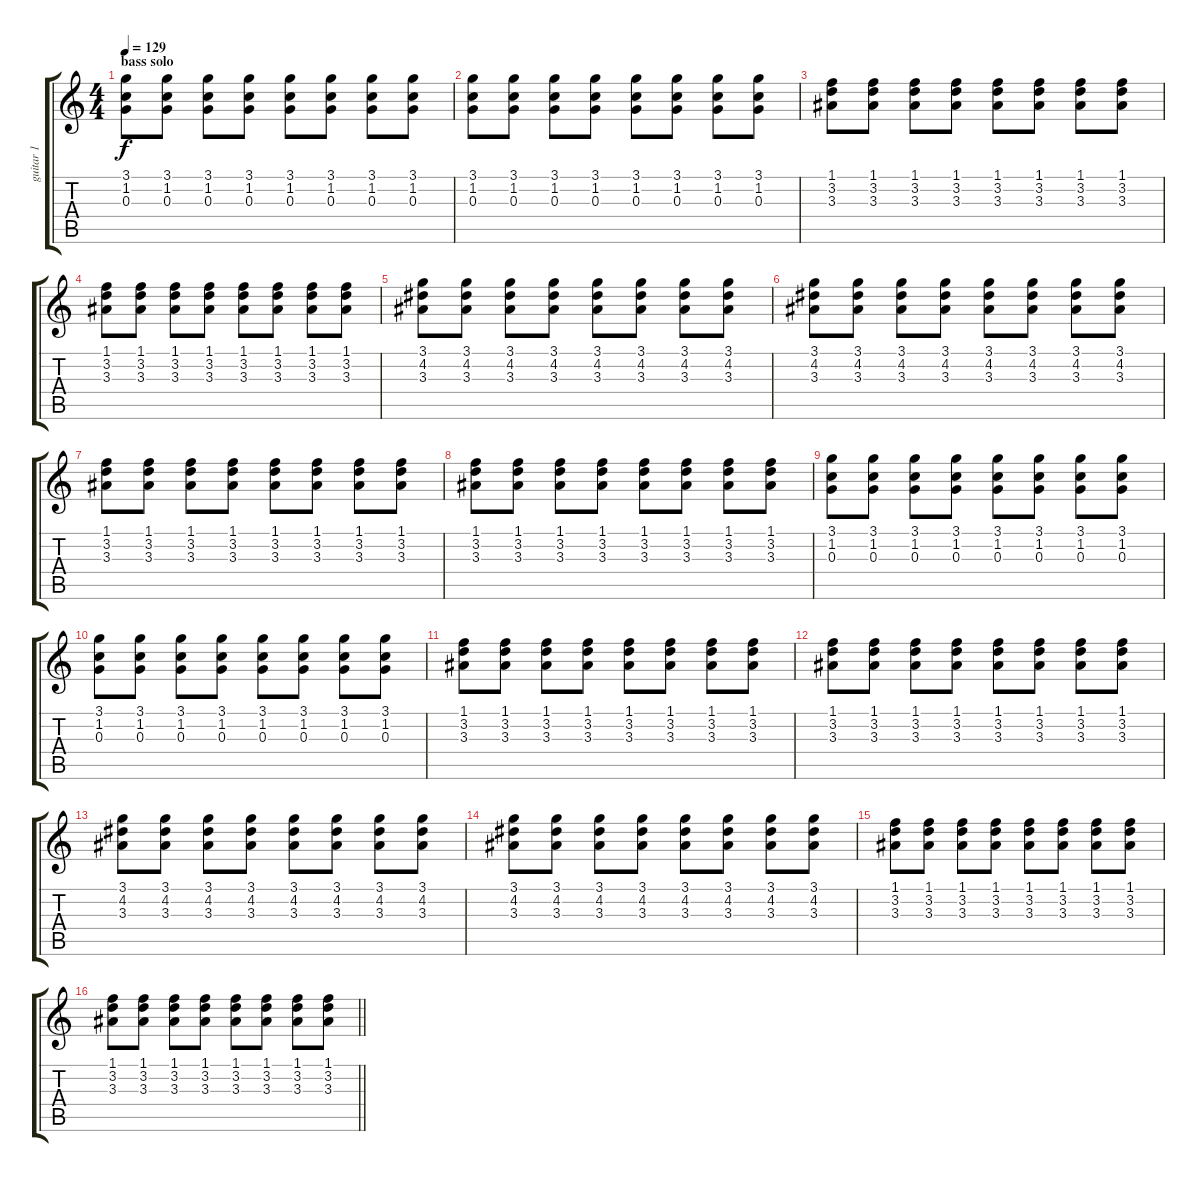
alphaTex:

\track ("guitar 1" "guitar 1") {instrument electricguitarclean}
\staff {score tabs}
\tuning (E4 B3 G3 D3 A2 E2) {hide}
\ts (4 4)
\section ("" "bass solo")
\tempo 129
\clef g2
\ks c
(3.1 1.2 0.3).8{dy f} (3.1 1.2 0.3).8 (3.1 1.2 0.3).8 (3.1 1.2 0.3).8 (3.1 1.2 0.3).8 (3.1 1.2 0.3).8 (3.1 1.2 0.3).8 (3.1 1.2 0.3).8 |
(3.1 1.2 0.3).8 (3.1 1.2 0.3).8 (3.1 1.2 0.3).8 (3.1 1.2 0.3).8 (3.1 1.2 0.3).8 (3.1 1.2 0.3).8 (3.1 1.2 0.3).8 (3.1 1.2 0.3).8 |
(1.1 3.2 3.3).8 (1.1 3.2 3.3).8 (1.1 3.2 3.3).8 (1.1 3.2 3.3).8 (1.1 3.2 3.3).8 (1.1 3.2 3.3).8 (1.1 3.2 3.3).8 (1.1 3.2 3.3).8 |
(1.1 3.2 3.3).8 (1.1 3.2 3.3).8 (1.1 3.2 3.3).8 (1.1 3.2 3.3).8 (1.1 3.2 3.3).8 (1.1 3.2 3.3).8 (1.1 3.2 3.3).8 (1.1 3.2 3.3).8 |
(3.1 4.2 3.3).8 (3.1 4.2 3.3).8 (3.1 4.2 3.3).8 (3.1 4.2 3.3).8 (3.1 4.2 3.3).8 (3.1 4.2 3.3).8 (3.1 4.2 3.3).8 (3.1 4.2 3.3).8 |
(3.1 4.2 3.3).8 (3.1 4.2 3.3).8 (3.1 4.2 3.3).8 (3.1 4.2 3.3).8 (3.1 4.2 3.3).8 (3.1 4.2 3.3).8 (3.1 4.2 3.3).8 (3.1 4.2 3.3).8 |
(1.1 3.2 3.3).8 (1.1 3.2 3.3).8 (1.1 3.2 3.3).8 (1.1 3.2 3.3).8 (1.1 3.2 3.3).8 (1.1 3.2 3.3).8 (1.1 3.2 3.3).8 (1.1 3.2 3.3).8 |
(1.1 3.2 3.3).8 (1.1 3.2 3.3).8 (1.1 3.2 3.3).8 (1.1 3.2 3.3).8 (1.1 3.2 3.3).8 (1.1 3.2 3.3).8 (1.1 3.2 3.3).8 (1.1 3.2 3.3).8 |
(3.1 1.2 0.3).8 (3.1 1.2 0.3).8 (3.1 1.2 0.3).8 (3.1 1.2 0.3).8 (3.1 1.2 0.3).8 (3.1 1.2 0.3).8 (3.1 1.2 0.3).8 (3.1 1.2 0.3).8 |
(3.1 1.2 0.3).8 (3.1 1.2 0.3).8 (3.1 1.2 0.3).8 (3.1 1.2 0.3).8 (3.1 1.2 0.3).8 (3.1 1.2 0.3).8 (3.1 1.2 0.3).8 (3.1 1.2 0.3).8 |
(1.1 3.2 3.3).8 (1.1 3.2 3.3).8 (1.1 3.2 3.3).8 (1.1 3.2 3.3).8 (1.1 3.2 3.3).8 (1.1 3.2 3.3).8 (1.1 3.2 3.3).8 (1.1 3.2 3.3).8 |
(1.1 3.2 3.3).8 (1.1 3.2 3.3).8 (1.1 3.2 3.3).8 (1.1 3.2 3.3).8 (1.1 3.2 3.3).8 (1.1 3.2 3.3).8 (1.1 3.2 3.3).8 (1.1 3.2 3.3).8 |
(3.1 4.2 3.3).8 (3.1 4.2 3.3).8 (3.1 4.2 3.3).8 (3.1 4.2 3.3).8 (3.1 4.2 3.3).8 (3.1 4.2 3.3).8 (3.1 4.2 3.3).8 (3.1 4.2 3.3).8 |
(3.1 4.2 3.3).8 (3.1 4.2 3.3).8 (3.1 4.2 3.3).8 (3.1 4.2 3.3).8 (3.1 4.2 3.3).8 (3.1 4.2 3.3).8 (3.1 4.2 3.3).8 (3.1 4.2 3.3).8 |
(1.1 3.2 3.3).8 (1.1 3.2 3.3).8 (1.1 3.2 3.3).8 (1.1 3.2 3.3).8 (1.1 3.2 3.3).8 (1.1 3.2 3.3).8 (1.1 3.2 3.3).8 (1.1 3.2 3.3).8 |
\barLineRight lightlight
(1.1 3.2 3.3).8 (1.1 3.2 3.3).8 (1.1 3.2 3.3).8 (1.1 3.2 3.3).8 (1.1 3.2 3.3).8 (1.1 3.2 3.3).8 (1.1 3.2 3.3).8 (1.1 3.2 3.3).8
